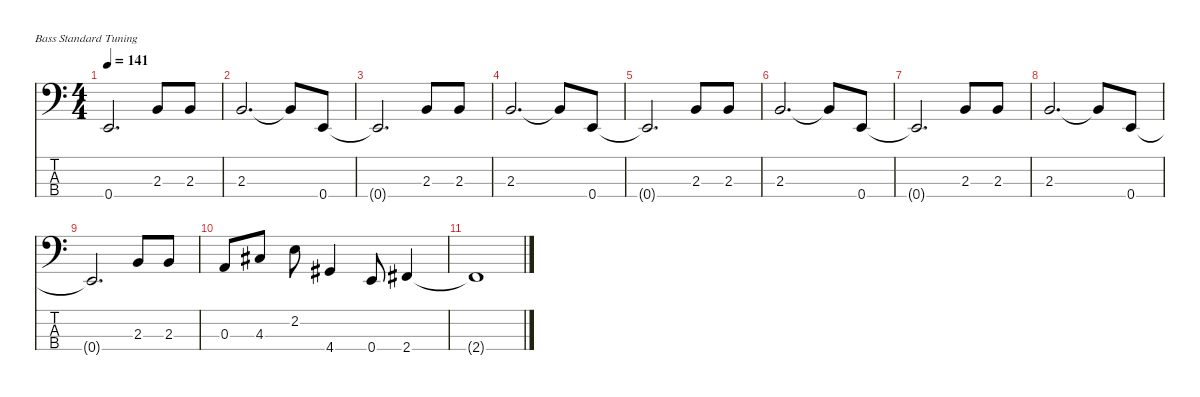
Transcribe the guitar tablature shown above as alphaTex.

\defaultSystemsLayout 4
\hideDynamics
\bracketExtendMode nobrackets
\singleTrackTrackNamePolicy hidden
\multiTrackTrackNamePolicy hidden
\otherSystemsTrackNameOrientation horizontal
\track ("Bass" "el.bs.") {instrument electricbasspick}
\staff {score tabs}
\tuning (G2 D2 A1 E1)
\ts (4 4)
\tempo 141
\clef f4
\ks c
0.4{t}.2{d dy f beam Up} 2.3.8{beam Up} 2.3.8{beam Up} |
2.3.2{d dy fff beam Up} 2.3{t}.8{dy f beam Up} 0.4.8{dy ff beam Up} |
0.4{t}.2{d dy f beam Up} 2.3.8{beam Up} 2.3.8{beam Up} |
2.3.2{d dy fff beam Up} 2.3{t}.8{dy f beam Up} 0.4.8{dy ff beam Up} |
0.4{t}.2{d dy f beam Up} 2.3.8{beam Up} 2.3.8{beam Up} |
2.3.2{d dy fff beam Up} 2.3{t}.8{dy f beam Up} 0.4.8{dy ff beam Up} |
0.4{t}.2{d dy f beam Up} 2.3.8{beam Up} 2.3.8{beam Up} |
2.3.2{d dy fff beam Up} 2.3{t}.8{dy f beam Up} 0.4.8{dy ff beam Up} |
0.4{t}.2{d dy f beam Up} 2.3.8{beam Up} 2.3.8{beam Up} |
0.3.8{dy fff beam Up} 4.3{acc #}.8{dy ff beam Up} 2.2.8{beam Down} 4.4{acc #}.4{dy fff beam Up} 0.4.8{dy ff beam Up} 2.4{acc #}.4{beam Up} |
2.4{t acc #}.1{dy f beam Up}
